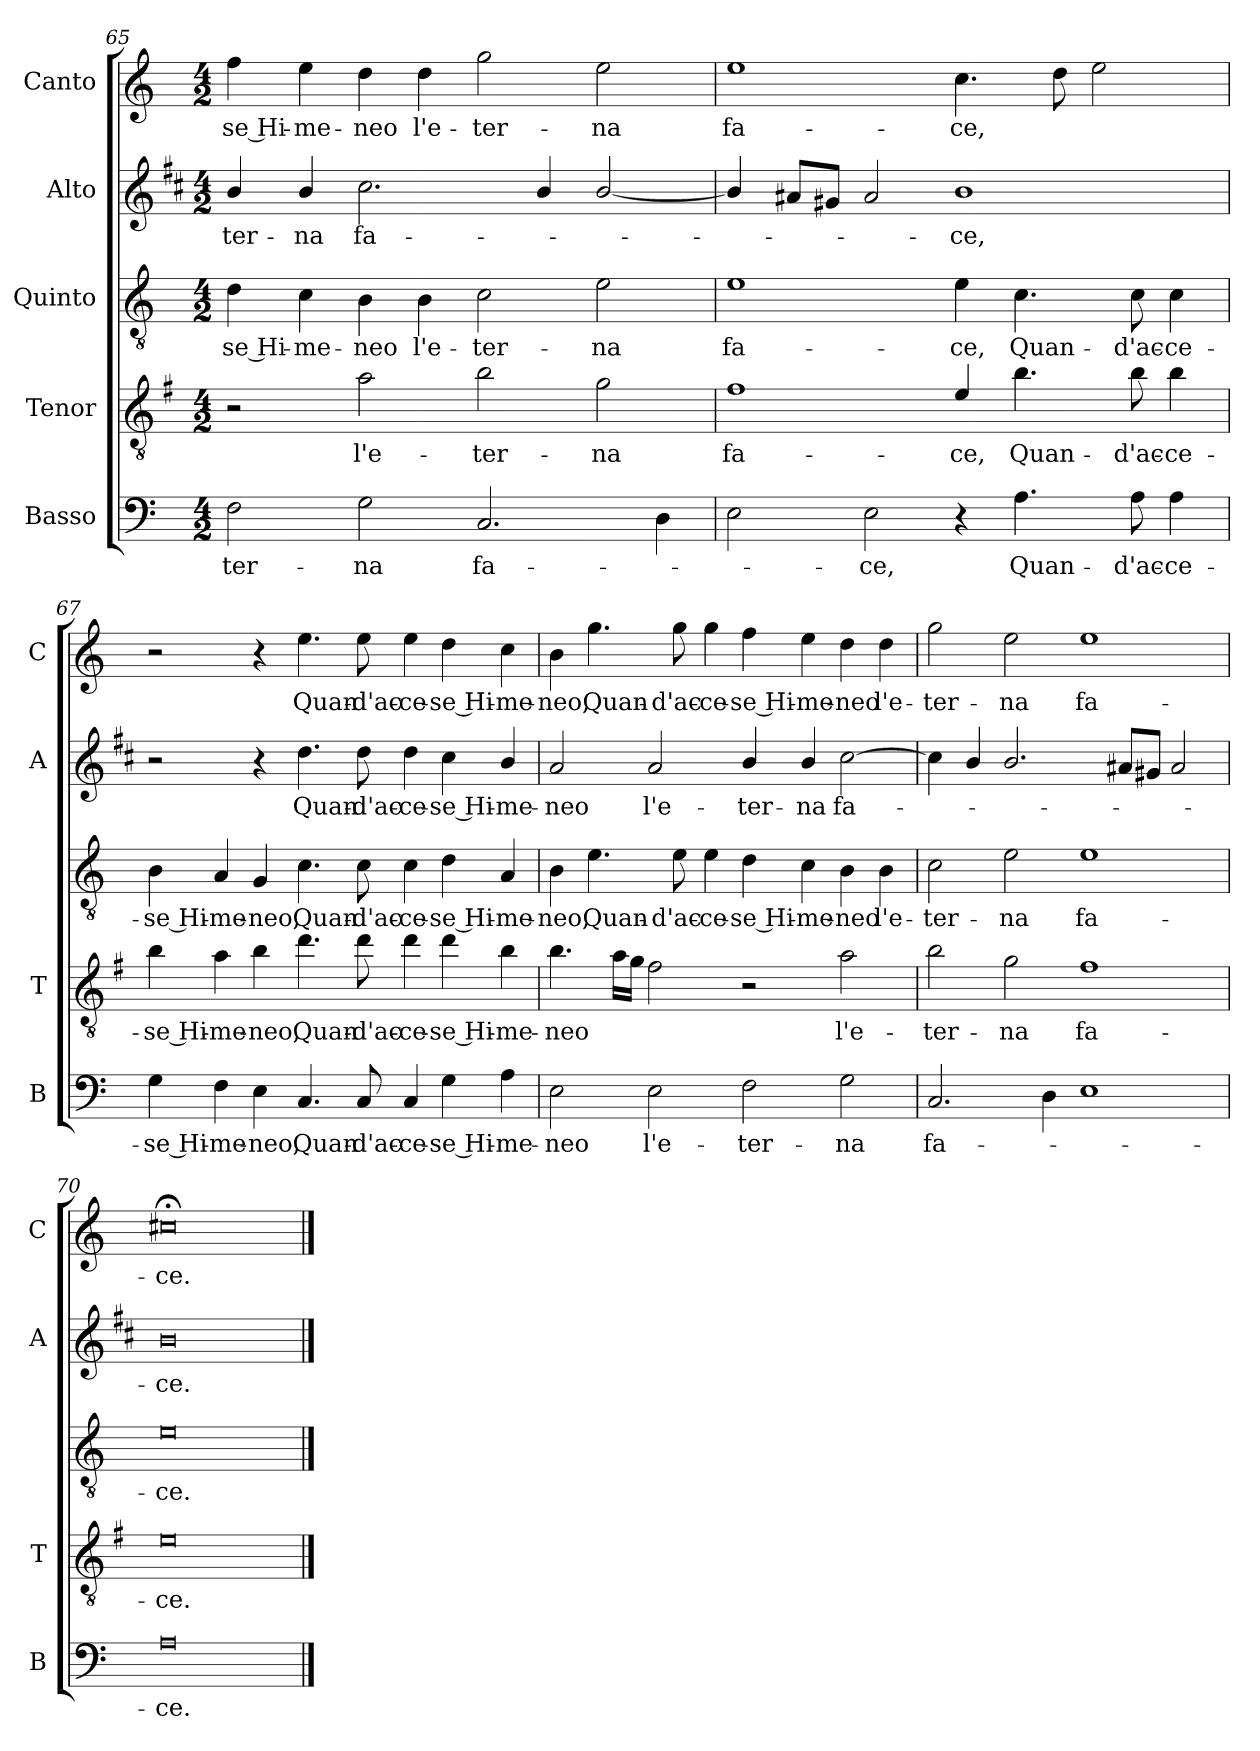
**kern	**text	**kern	**text	**kern	**text	**kern	**text	**kern	**text
*part5	*part5	*part4	*part4	*part3	*part3	*part2	*part2	*part1	*part1
*staff5	*staff5	*staff4	*staff4	*staff3	*staff3	*staff2	*staff2	*staff1	*staff1
*I"Basso	*	*I"Tenor	*	*I"Quinto	*	*I"Alto	*	*I"Canto	*
*I'B	*	*I'T	*	*	*	*I'A	*	*I'C	*
*clefF4	*	*clefGv2	*	*clefGv2	*	*clefG2	*	*clefG2	*
*	*	*ITrd4c7	*	*	*	*ITrd1c2	*	*	*
*k[]	*	*k[]	*	*k[]	*	*k[]	*	*k[]	*
*C:	*	*C:	*	*C:	*	*C:	*	*C:	*
*M4/2	*	*M4/2	*	*M4/2	*	*M4/2	*	*M4/2	*
=65	=65	=65	=65	=65	=65	=65	=65	=65	=65
!	!LO:LY:b	!	!	!	!LO:LY:b	!	!LO:LY:b	!	!LO:LY:b
2F\	-ter-	2r	.	4d\	-se Hi-	4a/	-ter-	4ff\	-se Hi-
!	!	!	!	!	!LO:LY:b	!	!LO:LY:b	!	!LO:LY:b
.	.	.	.	4c\	-me-	4a/	-na	4ee\	-me-
!	!LO:LY:b	!	!LO:LY:b	!	!LO:LY:b	!	!LO:LY:b	!	!LO:LY:b
2G\	-na	2d\	l'e-	4B\	-neo	2.b\	fa-	4dd\	-neo
!	!	!	!	!	!LO:LY:b	!	!	!	!LO:LY:b
.	.	.	.	4B\	l'e-	.	.	4dd\	l'e-
!	!LO:LY:b	!	!LO:LY:b	!	!LO:LY:b	!	!	!	!LO:LY:b
2.C/	fa-	2e\	-ter-	2c\	-ter-	.	.	2gg\	-ter-
.	.	.	.	.	.	4a/	.	.	.
!	!	!	!LO:LY:b	!	!LO:LY:b	!	!	!	!LO:LY:b
.	.	2c\	-na	2e\	-na	[2a/	.	2ee\	-na
4D\	.	.	.	.	.	.	.	.	.
=66	=66	=66	=66	=66	=66	=66	=66	=66	=66
!	!	!	!LO:LY:b	!	!LO:LY:b	!	!	!	!LO:LY:b
2E\	.	1B	fa-	1e	fa-	4a/]	.	1ee	fa-
.	.	.	.	.	.	8g#X/L	.	.	.
.	.	.	.	.	.	8f#X/J	.	.	.
!	!LO:LY:b	!	!	!	!	!	!	!	!
2E\	-ce,	.	.	.	.	2g#/	.	.	.
!	!	!	!LO:LY:b	!	!LO:LY:b	!	!LO:LY:b	!	!LO:LY:b
4r	.	4A/	-ce,	4e\	-ce,	1a	-ce,	4.cc\	-ce,
!	!LO:LY:b	!	!LO:LY:b	!	!LO:LY:b	!	!	!	!
4.A\	Quan-	4.e\	Quan-	4.c\	Quan-	.	.	.	.
.	.	.	.	.	.	.	.	8dd\	.
.	.	.	.	.	.	.	.	2ee\	.
!	!LO:LY:b	!	!LO:LY:b	!	!LO:LY:b	!	!	!	!
8A\	-d'ac-	8e\	-d'ac-	8c\	-d'ac-	.	.	.	.
!	!LO:LY:b	!	!LO:LY:b	!	!LO:LY:b	!	!	!	!
4A\	-ce-	4e\	-ce-	4c\	-ce-	.	.	.	.
!!LO:LB:g=z
=67	=67	=67	=67	=67	=67	=67	=67	=67	=67
!	!LO:LY:b	!	!LO:LY:b	!	!LO:LY:b	!	!	!	!
4G\	-se Hi-	4e\	-se Hi-	4B\	-se Hi-	2r	.	2r	.
!	!LO:LY:b	!	!LO:LY:b	!	!LO:LY:b	!	!	!	!
4F\	-me-	4d\	-me-	4A/	-me-	.	.	.	.
!	!LO:LY:b	!	!LO:LY:b	!	!LO:LY:b	!	!	!	!
4E\	-neo,	4e\	-neo,	4G/	-neo,	4r	.	4r	.
!	!LO:LY:b	!	!LO:LY:b	!	!LO:LY:b	!	!LO:LY:b	!	!LO:LY:b
4.C/	Quan-	4.g\	Quan-	4.c\	Quan-	4.cc\	Quan-	4.ee\	Quan-
!	!LO:LY:b	!	!LO:LY:b	!	!LO:LY:b	!	!LO:LY:b	!	!LO:LY:b
8C/	-d'ac-	8g\	-d'ac-	8c\	-d'ac-	8cc\	-d'ac-	8ee\	-d'ac-
!	!LO:LY:b	!	!LO:LY:b	!	!LO:LY:b	!	!LO:LY:b	!	!LO:LY:b
4C/	-ce-	4g\	-ce-	4c\	-ce-	4cc\	-ce-	4ee\	-ce-
!	!LO:LY:b	!	!LO:LY:b	!	!LO:LY:b	!	!LO:LY:b	!	!LO:LY:b
4G\	-se Hi-	4g\	-se Hi-	4d\	-se Hi-	4b\	-se Hi-	4dd\	-se Hi-
!	!LO:LY:b	!	!LO:LY:b	!	!LO:LY:b	!	!LO:LY:b	!	!LO:LY:b
4A\	-me-	4e\	-me-	4A/	-me-	4a/	-me-	4cc\	-me-
=68	=68	=68	=68	=68	=68	=68	=68	=68	=68
!	!LO:LY:b	!	!LO:LY:b	!	!LO:LY:b	!	!LO:LY:b	!	!LO:LY:b
2E\	-neo	4.e\	-neo	4B\	-neo,	2g/	-neo	4b\	-neo,
!	!	!	!	!	!LO:LY:b	!	!	!	!LO:LY:b
.	.	.	.	4.e\	Quan-	.	.	4.gg\	Quan-
.	.	16d\LL	.	.	.	.	.	.	.
.	.	16c\JJ	.	.	.	.	.	.	.
!	!LO:LY:b	!	!	!	!	!	!LO:LY:b	!	!
2E\	l'e-	2B\	.	.	.	2g/	l'e-	.	.
!	!	!	!	!	!LO:LY:b	!	!	!	!LO:LY:b
.	.	.	.	8e\	-d'ac-	.	.	8gg\	-d'ac-
!	!	!	!	!	!LO:LY:b	!	!	!	!LO:LY:b
.	.	.	.	4e\	-ce-	.	.	4gg\	-ce-
!	!LO:LY:b	!	!	!	!LO:LY:b	!	!LO:LY:b	!	!LO:LY:b
2F\	-ter-	2r	.	4d\	-se Hi-	4a/	-ter-	4ff\	-se Hi-
!	!	!	!	!	!LO:LY:b	!	!LO:LY:b	!	!LO:LY:b
.	.	.	.	4c\	-me-	4a/	-na	4ee\	-me-
!	!LO:LY:b	!	!LO:LY:b	!	!LO:LY:b	!	!LO:LY:b	!	!LO:LY:b
2G\	-na	2d\	l'e-	4B\	-neo	[2b\	fa-	4dd\	-neo
!	!	!	!	!	!LO:LY:b	!	!	!	!LO:LY:b
.	.	.	.	4B\	l'e-	.	.	4dd\	l'e-
=69	=69	=69	=69	=69	=69	=69	=69	=69	=69
!	!LO:LY:b	!	!LO:LY:b	!	!LO:LY:b	!	!	!	!LO:LY:b
2.C/	fa-	2e\	-ter-	2c\	-ter-	4b\]	.	2gg\	-ter-
.	.	.	.	.	.	4a/	.	.	.
!	!	!	!LO:LY:b	!	!LO:LY:b	!	!	!	!LO:LY:b
.	.	2c\	-na	2e\	-na	2.a/	.	2ee\	-na
4D\	.	.	.	.	.	.	.	.	.
!	!	!	!LO:LY:b	!	!LO:LY:b	!	!	!	!LO:LY:b
1E	.	1B	fa-	1e	fa-	.	.	1ee	fa-
.	.	.	.	.	.	8g#X/L	.	.	.
.	.	.	.	.	.	8f#X/J	.	.	.
.	.	.	.	.	.	2g#/	.	.	.
=70	=70	=70	=70	=70	=70	=70	=70	=70	=70
!	!LO:LY:b	!	!LO:LY:b	!	!LO:LY:b	!	!LO:LY:b	!	!LO:LY:b
0A	-ce.	0A	-ce.	0e	-ce.	0a	-ce.	0cc#X;<	-ce.
==	==	==	==	==	==	==	==	==	==
*-	*-	*-	*-	*-	*-	*-	*-	*-	*-
